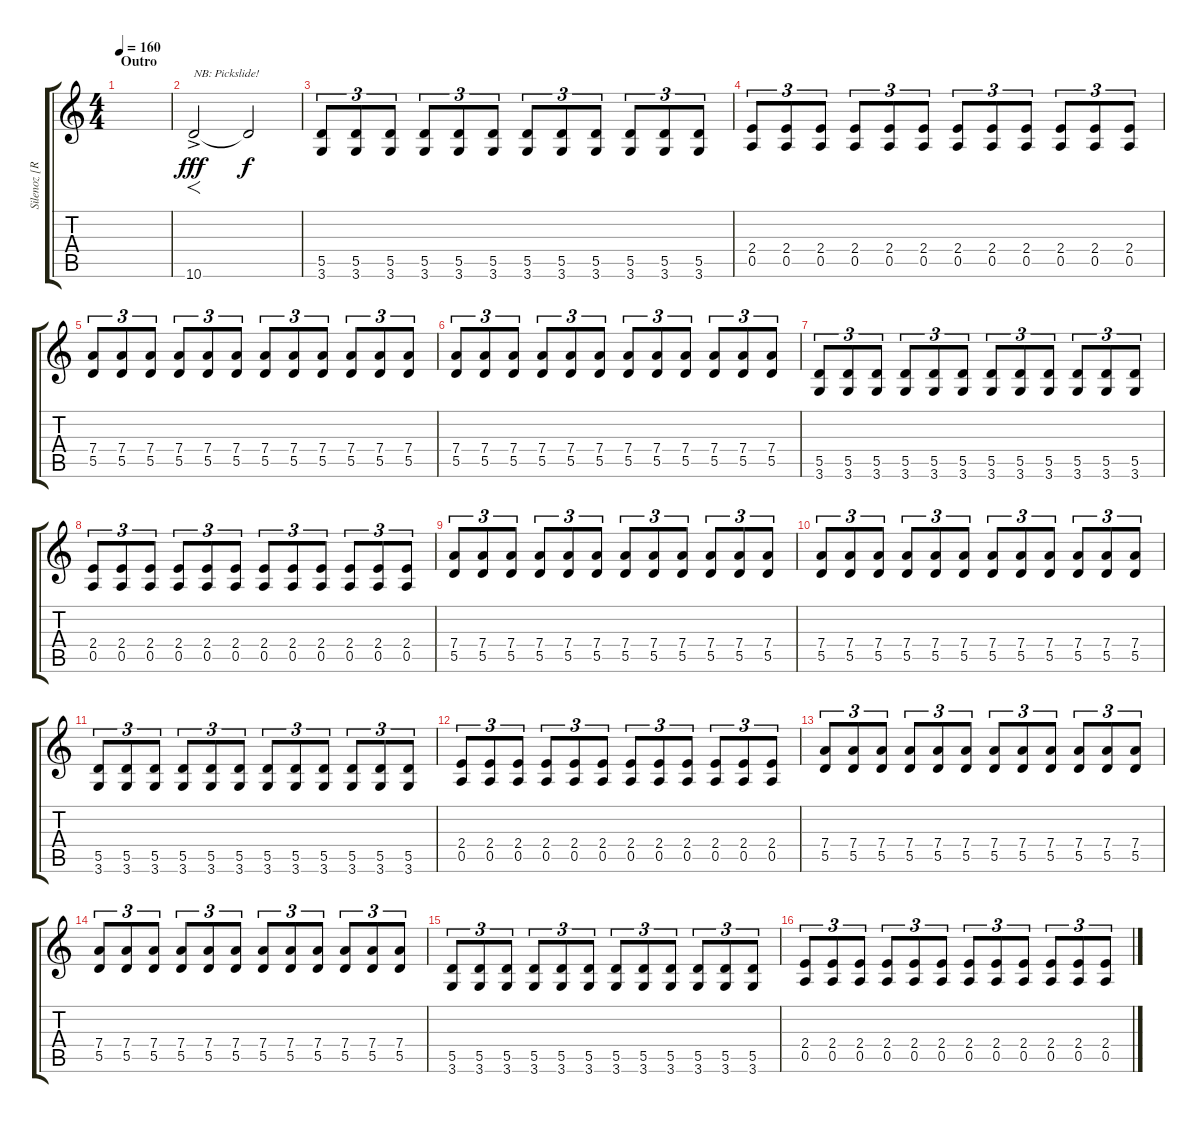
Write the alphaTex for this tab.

\track ("Silenoz [Rhythm Guitar]" "Silenoz [R") {instrument distortionguitar}
\staff {score tabs}
\tuning (E4 B3 G3 D3 A2 E2) {hide}
\ts (4 4)
\section ("" "Outro")
\tempo 160
\clef g2
\ks c
|
10.6{ac}.2{f txt "NB: Pickslide!" dy fff volume 16} 10.6{t}.2{dy f} |
(5.5 3.6).8{tu (3 2) volume 13} (5.5 3.6).8{tu (3 2)} (5.5 3.6).8{tu (3 2)} (5.5 3.6).8{tu (3 2)} (5.5 3.6).8{tu (3 2)} (5.5 3.6).8{tu (3 2)} (5.5 3.6).8{tu (3 2)} (5.5 3.6).8{tu (3 2)} (5.5 3.6).8{tu (3 2)} (5.5 3.6).8{tu (3 2)} (5.5 3.6).8{tu (3 2)} (5.5 3.6).8{tu (3 2)} |
(2.4 0.5).8{tu (3 2)} (2.4 0.5).8{tu (3 2)} (2.4 0.5).8{tu (3 2)} (2.4 0.5).8{tu (3 2)} (2.4 0.5).8{tu (3 2)} (2.4 0.5).8{tu (3 2)} (2.4 0.5).8{tu (3 2)} (2.4 0.5).8{tu (3 2)} (2.4 0.5).8{tu (3 2)} (2.4 0.5).8{tu (3 2)} (2.4 0.5).8{tu (3 2)} (2.4 0.5).8{tu (3 2)} |
(7.4 5.5).8{tu (3 2)} (7.4 5.5).8{tu (3 2)} (7.4 5.5).8{tu (3 2)} (7.4 5.5).8{tu (3 2)} (7.4 5.5).8{tu (3 2)} (7.4 5.5).8{tu (3 2)} (7.4 5.5).8{tu (3 2)} (7.4 5.5).8{tu (3 2)} (7.4 5.5).8{tu (3 2)} (7.4 5.5).8{tu (3 2)} (7.4 5.5).8{tu (3 2)} (7.4 5.5).8{tu (3 2)} |
(7.4 5.5).8{tu (3 2)} (7.4 5.5).8{tu (3 2)} (7.4 5.5).8{tu (3 2)} (7.4 5.5).8{tu (3 2)} (7.4 5.5).8{tu (3 2)} (7.4 5.5).8{tu (3 2)} (7.4 5.5).8{tu (3 2)} (7.4 5.5).8{tu (3 2)} (7.4 5.5).8{tu (3 2)} (7.4 5.5).8{tu (3 2)} (7.4 5.5).8{tu (3 2)} (7.4 5.5).8{tu (3 2)} |
(5.5 3.6).8{tu (3 2)} (5.5 3.6).8{tu (3 2)} (5.5 3.6).8{tu (3 2)} (5.5 3.6).8{tu (3 2)} (5.5 3.6).8{tu (3 2)} (5.5 3.6).8{tu (3 2)} (5.5 3.6).8{tu (3 2)} (5.5 3.6).8{tu (3 2)} (5.5 3.6).8{tu (3 2)} (5.5 3.6).8{tu (3 2)} (5.5 3.6).8{tu (3 2)} (5.5 3.6).8{tu (3 2)} |
(2.4 0.5).8{tu (3 2)} (2.4 0.5).8{tu (3 2)} (2.4 0.5).8{tu (3 2)} (2.4 0.5).8{tu (3 2)} (2.4 0.5).8{tu (3 2)} (2.4 0.5).8{tu (3 2)} (2.4 0.5).8{tu (3 2)} (2.4 0.5).8{tu (3 2)} (2.4 0.5).8{tu (3 2)} (2.4 0.5).8{tu (3 2)} (2.4 0.5).8{tu (3 2)} (2.4 0.5).8{tu (3 2)} |
(7.4 5.5).8{tu (3 2)} (7.4 5.5).8{tu (3 2)} (7.4 5.5).8{tu (3 2)} (7.4 5.5).8{tu (3 2)} (7.4 5.5).8{tu (3 2)} (7.4 5.5).8{tu (3 2)} (7.4 5.5).8{tu (3 2)} (7.4 5.5).8{tu (3 2)} (7.4 5.5).8{tu (3 2)} (7.4 5.5).8{tu (3 2)} (7.4 5.5).8{tu (3 2)} (7.4 5.5).8{tu (3 2)} |
(7.4 5.5).8{tu (3 2)} (7.4 5.5).8{tu (3 2)} (7.4 5.5).8{tu (3 2)} (7.4 5.5).8{tu (3 2)} (7.4 5.5).8{tu (3 2)} (7.4 5.5).8{tu (3 2)} (7.4 5.5).8{tu (3 2)} (7.4 5.5).8{tu (3 2)} (7.4 5.5).8{tu (3 2)} (7.4 5.5).8{tu (3 2)} (7.4 5.5).8{tu (3 2)} (7.4 5.5).8{tu (3 2)} |
(5.5 3.6).8{tu (3 2)} (5.5 3.6).8{tu (3 2)} (5.5 3.6).8{tu (3 2)} (5.5 3.6).8{tu (3 2)} (5.5 3.6).8{tu (3 2)} (5.5 3.6).8{tu (3 2)} (5.5 3.6).8{tu (3 2)} (5.5 3.6).8{tu (3 2)} (5.5 3.6).8{tu (3 2)} (5.5 3.6).8{tu (3 2)} (5.5 3.6).8{tu (3 2)} (5.5 3.6).8{tu (3 2)} |
(2.4 0.5).8{tu (3 2)} (2.4 0.5).8{tu (3 2)} (2.4 0.5).8{tu (3 2)} (2.4 0.5).8{tu (3 2)} (2.4 0.5).8{tu (3 2)} (2.4 0.5).8{tu (3 2)} (2.4 0.5).8{tu (3 2)} (2.4 0.5).8{tu (3 2)} (2.4 0.5).8{tu (3 2)} (2.4 0.5).8{tu (3 2)} (2.4 0.5).8{tu (3 2)} (2.4 0.5).8{tu (3 2)} |
(7.4 5.5).8{tu (3 2)} (7.4 5.5).8{tu (3 2)} (7.4 5.5).8{tu (3 2)} (7.4 5.5).8{tu (3 2)} (7.4 5.5).8{tu (3 2)} (7.4 5.5).8{tu (3 2)} (7.4 5.5).8{tu (3 2)} (7.4 5.5).8{tu (3 2)} (7.4 5.5).8{tu (3 2)} (7.4 5.5).8{tu (3 2)} (7.4 5.5).8{tu (3 2)} (7.4 5.5).8{tu (3 2)} |
(7.4 5.5).8{tu (3 2)} (7.4 5.5).8{tu (3 2)} (7.4 5.5).8{tu (3 2)} (7.4 5.5).8{tu (3 2)} (7.4 5.5).8{tu (3 2)} (7.4 5.5).8{tu (3 2)} (7.4 5.5).8{tu (3 2)} (7.4 5.5).8{tu (3 2)} (7.4 5.5).8{tu (3 2)} (7.4 5.5).8{tu (3 2)} (7.4 5.5).8{tu (3 2)} (7.4 5.5).8{tu (3 2)} |
(5.5 3.6).8{tu (3 2)} (5.5 3.6).8{tu (3 2)} (5.5 3.6).8{tu (3 2)} (5.5 3.6).8{tu (3 2)} (5.5 3.6).8{tu (3 2)} (5.5 3.6).8{tu (3 2)} (5.5 3.6).8{tu (3 2)} (5.5 3.6).8{tu (3 2)} (5.5 3.6).8{tu (3 2)} (5.5 3.6).8{tu (3 2)} (5.5 3.6).8{tu (3 2)} (5.5 3.6).8{tu (3 2)} |
(2.4 0.5).8{tu (3 2)} (2.4 0.5).8{tu (3 2)} (2.4 0.5).8{tu (3 2)} (2.4 0.5).8{tu (3 2)} (2.4 0.5).8{tu (3 2)} (2.4 0.5).8{tu (3 2)} (2.4 0.5).8{tu (3 2)} (2.4 0.5).8{tu (3 2)} (2.4 0.5).8{tu (3 2)} (2.4 0.5).8{tu (3 2)} (2.4 0.5).8{tu (3 2)} (2.4 0.5).8{tu (3 2)}
